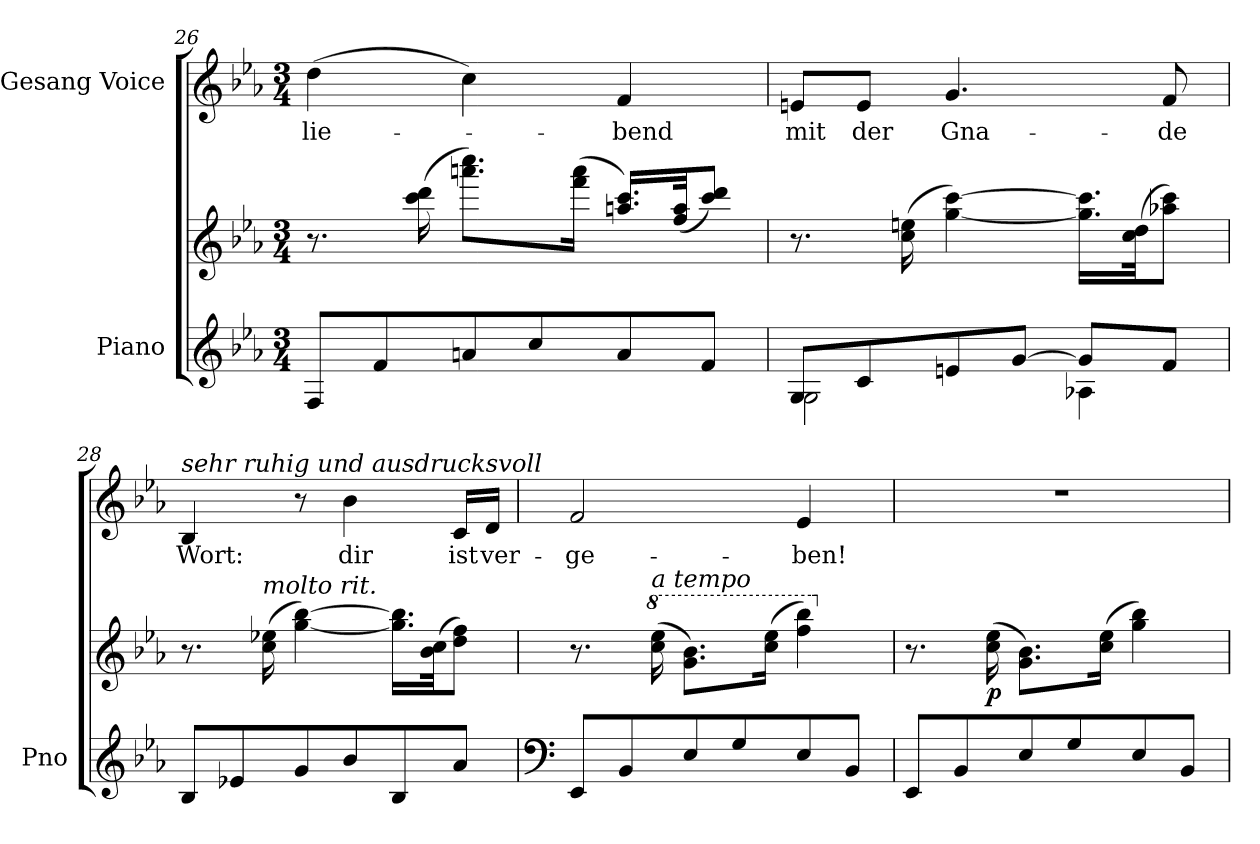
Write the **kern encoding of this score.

**kern	**kern	**dynam	**kern	**text
*part2	*part2	*part2	*part1	*part1
*staff3	*staff2	*staff2/3	*staff1	*staff1
*I"Piano	*	*	*I"Gesang Voice	*
*I'Pno	*	*	*	*
*clefG2	*clefG2	*	*clefG2	*
*k[b-e-a-]	*k[b-e-a-]	*	*k[b-e-a-]	*
*M3/4	*M3/4	*	*M3/4	*
=26	=26	=26	=26	=26
8F/L	8.r	.	(4dd\	lie-
8f/	.	.	.	.
.	(16ccc\ 16ddd\	.	.	.
8an/	8.aaan\ 8.cccc\L)	.	4cc\)	.
8cc/	.	.	.	.
.	(16fff\ 16aaa\Jk	.	.	.
8a/	16.aan/ 16.ccc/LL)	.	4f/	-bend
.	(32ff/ 32aa/JK	.	.	.
8f/J	8ccc/ 8ddd/J)	.	.	.
=27	=27	=27	=27	=27
!LO:N:head=open	!	!	!	!
*^	*	*	*	*
8G/L	2G\	8.r	.	8en/L	mit
8c/	.	.	.	8e/J	der
.	.	(16cc\ 16een\	.	.	.
8en/	.	[4gg\ [4ccc\)	.	4.g/	Gna-
[8g/J	.	.	.	.	.
8g/L]	4A-X\	16.gg\] 16.ccc\]LL	.	.	.
.	.	(32cc\ 32dd\JK	.	.	.
8f/J	.	8aa-X\ 8ccc\J)	.	8f/	-de
*v	*v	*	*	*	*
=28	=28	=28	=28	=28
!	!	!	!LO:TX:i:t=sehr ruhig und ausdrucksvoll	!
8B-/L	8.r	.	4B-/	Wort:
8e-X/	.	.	.	.
!	!LO:TX:i:t=molto rit.	!	!	!
.	(16cc\ 16ee-X\	.	.	.
8g/	[4gg\ [4bb-\)	.	8r	.
8b-/	.	.	4b-\	dir
8B-/	16.gg\] 16.bb-\]LL	.	.	.
.	(32b-\ 32cc\JK	.	.	.
8a-/J	8dd\ 8ff\J)	.	16c/LL	ist
.	.	.	16d/JJ	ver-
=29	=29	=29	=29	=29
*clefF4	*	*	*	*
8EE-/L	8.r	.	2f/	-ge-
8BB-/	.	.	.	.
*	*8va	*	*	*
!	!LO:TX:i:t=a tempo	!	!	!
.	(16ccc\ 16eee-\	.	.	.
8E-/	8.gg\ 8.bb-\L)	.	.	.
8G/	.	.	.	.
.	(16ccc\ 16eee-\Jk	.	.	.
8E-/	4fff\ 4bbb-\)	.	4e-/	-ben!
8BB-/J	.	.	.	.
=30	=30	=30	=30	=30
*	*X8va	*	*	*
8EE-/L	8.r	.	2.r	.
8BB-/	.	.	.	.
!	!	!LO:DY:b	!	!
.	(16cc\ 16ee-\	p	.	.
8E-/	8.g\ 8.b-\L)	.	.	.
8G/	.	.	.	.
.	(16cc\ 16ee-\Jk	.	.	.
8E-/	4gg\ 4bb-\)	.	.	.
8BB-/J	.	.	.	.
=	=	=	=	=
*-	*-	*-	*-	*-
